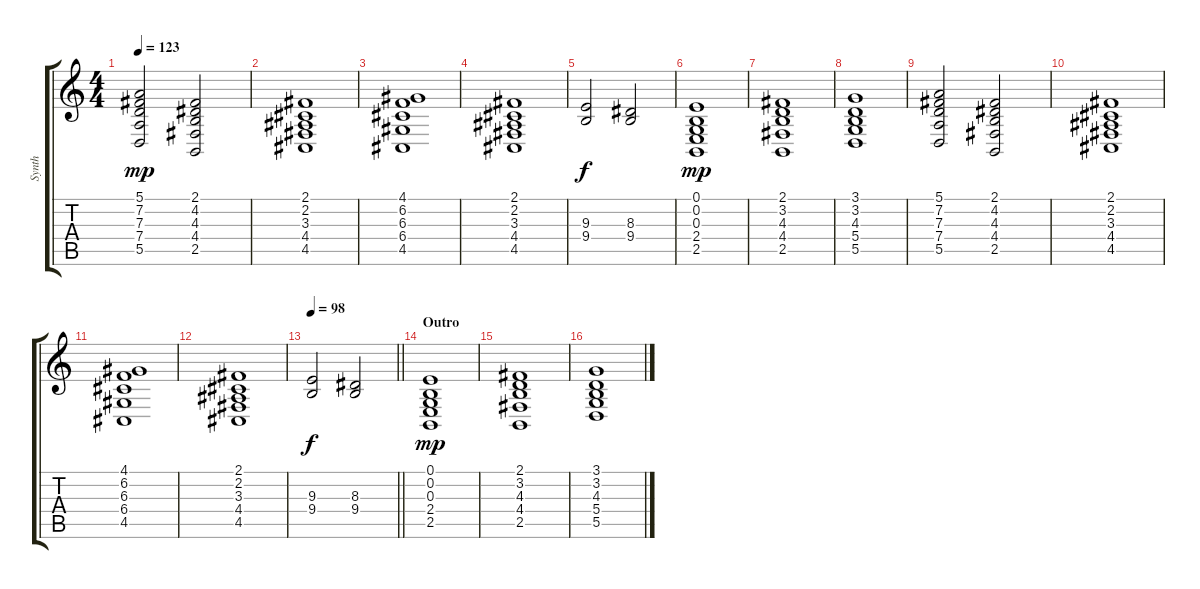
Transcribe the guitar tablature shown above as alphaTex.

\track ("Synth" "Synth") {instrument fx7echoes}
\staff {score tabs}
\tuning (E4 B3 G3 D3 A2 E2) {hide}
\ts (4 4)
\tempo 123
\clef g2
\ks c
(5.1 7.2 7.3 7.4 5.5).2{dy mp} (2.1 4.2 4.3 4.4 2.5).2 |
(2.1 2.2 3.3 4.4 4.5).1 |
(4.1 6.2 6.3 6.4 4.5).1 |
(2.1 2.2 3.3 4.4 4.5).1 |
(9.3 9.4).2{dy f} (8.3 9.4).2 |
(0.1 0.2 0.3 2.4 2.5).1{dy mp} |
(2.1 3.2 4.3 4.4 2.5).1 |
(3.1 3.2 4.3 5.4 5.5).1 |
(5.1 7.2 7.3 7.4 5.5).2 (2.1 4.2 4.3 4.4 2.5).2 |
(2.1 2.2 3.3 4.4 4.5).1 |
(4.1 6.2 6.3 6.4 4.5).1 |
(2.1 2.2 3.3 4.4 4.5).1 |
\tempo 98
\barLineRight lightlight
(9.3 9.4).2{dy f} (8.3 9.4).2 |
\section ("" "Outro")
(0.1 0.2 0.3 2.4 2.5).1{dy mp} |
(2.1 3.2 4.3 4.4 2.5).1 |
(3.1 3.2 4.3 5.4 5.5).1
